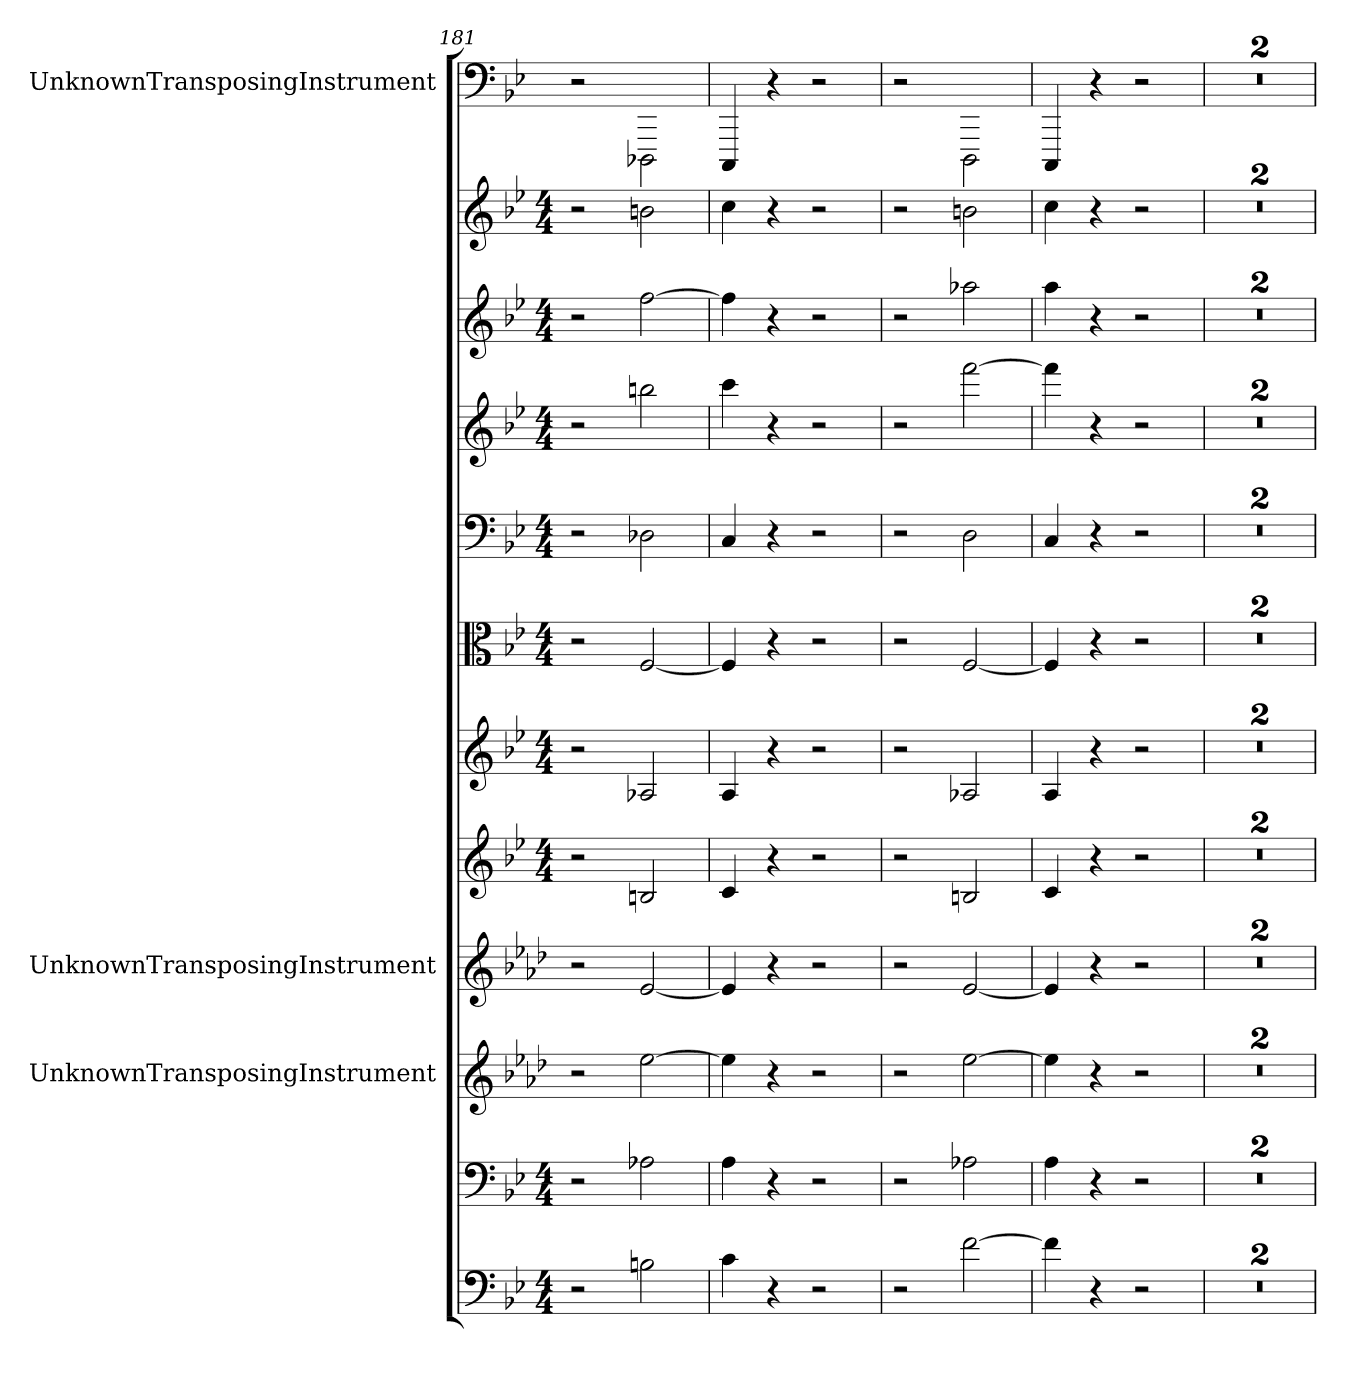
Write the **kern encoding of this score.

**kern	**kern	**kern	**kern	**kern	**kern	**kern	**kern	**kern	**kern	**kern	**kern
*part12	*part11	*part10	*part9	*part8	*part7	*part6	*part5	*part4	*part3	*part2	*part1
*staff12	*staff11	*staff10	*staff9	*staff8	*staff7	*staff6	*staff5	*staff4	*staff3	*staff2	*staff1
*	*	*I"UnknownTransposingInstrument	*I"UnknownTransposingInstrument	*	*	*	*	*	*	*	*I"UnknownTransposingInstrument
*clefF4	*clefF4	*clefG2	*clefG2	*clefG2	*clefG2	*clefC3	*clefF4	*clefG2	*clefG2	*clefG2	*clefF4
*	*	*ITrd-1c-2	*ITrd-1c-2	*	*	*	*	*	*	*	*ITrd-7c-12
*k[b-e-]	*k[b-e-]	*k[b-e-]	*k[b-e-]	*k[b-e-]	*k[b-e-]	*k[b-e-]	*k[b-e-]	*k[b-e-]	*k[b-e-]	*k[b-e-]	*k[b-e-]
*M4/4	*M4/4	*	*	*M4/4	*M4/4	*M4/4	*M4/4	*M4/4	*M4/4	*M4/4	*
=181	=181	=181	=181	=181	=181	=181	=181	=181	=181	=181	=181
2r	2r	2r	2r	2r	2r	2r	2r	2r	2r	2r	2r
2Bn\	2A-X\	[2ff\	[2f/	2Bn/	2A-X/	[2F/	2D-X\	2bbn\	[2ff\	2bn\	2DD-X\
=182	=182	=182	=182	=182	=182	=182	=182	=182	=182	=182	=182
4c\	4A\	4ff\]	4f/]	4c/	4A/	4F/]	4C/	4ccc\	4ff\]	4cc\	4CC/
4r	4r	4r	4r	4r	4r	4r	4r	4r	4r	4r	4r
2r	2r	2r	2r	2r	2r	2r	2r	2r	2r	2r	2r
=183	=183	=183	=183	=183	=183	=183	=183	=183	=183	=183	=183
2r	2r	2r	2r	2r	2r	2r	2r	2r	2r	2r	2r
[2f\	2A-X\	[2ff\	[2f/	2Bn/	2A-X/	[2F/	2D\	[2fff\	2aa-X\	2bn\	2DD\
=184	=184	=184	=184	=184	=184	=184	=184	=184	=184	=184	=184
4f\]	4A\	4ff\]	4f/]	4c/	4A/	4F/]	4C/	4fff\]	4aa\	4cc\	4CC/
4r	4r	4r	4r	4r	4r	4r	4r	4r	4r	4r	4r
2r	2r	2r	2r	2r	2r	2r	2r	2r	2r	2r	2r
=185	=185	=185	=185	=185	=185	=185	=185	=185	=185	=185	=185
1r	1r	1r	1r	1r	1r	1r	1r	1r	1r	1r	1r
=186	=186	=186	=186	=186	=186	=186	=186	=186	=186	=186	=186
1r	1r	1r	1r	1r	1r	1r	1r	1r	1r	1r	1r
=	=	=	=	=	=	=	=	=	=	=	=
*-	*-	*-	*-	*-	*-	*-	*-	*-	*-	*-	*-
